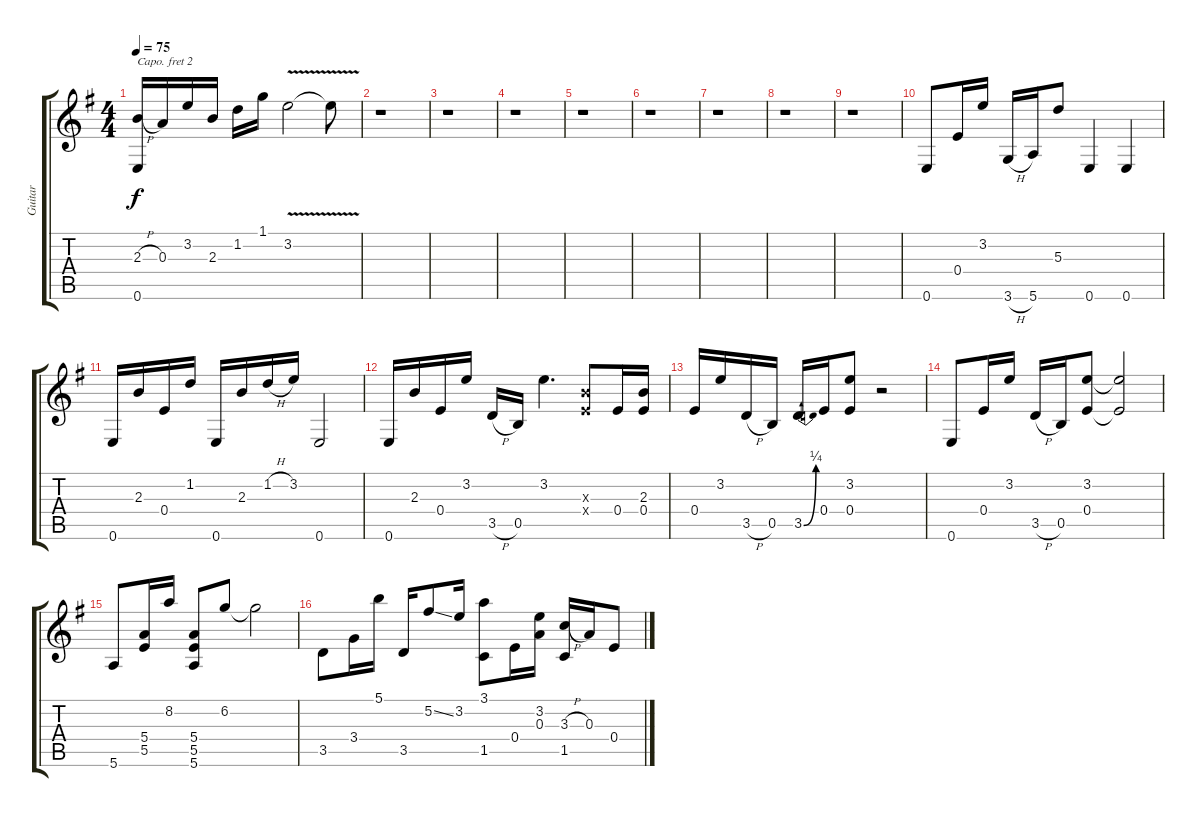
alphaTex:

\track ("Guitar" "Guitar") {instrument acousticguitarnylon}
\staff {score tabs}
\capo 2
\tuning (E4 B3 G3 D3 A2 D2) {hide}
\ts (4 4)
\tempo 75
\clef g2
\ks eminor
(2.3{h} 0.6).16{dy f} 0.3.16 3.2.16 2.3.16 1.2.16 1.1.16 3.2{v}.2 3.2{t}.8 |
r.1 |
r.1 |
r.1 |
r.1 |
r.1 |
r.1 |
r.1 |
r.1 |
0.6.8 0.4.16 3.2.16 3.6{h}.16 5.6.16 5.3.8 0.6.4 0.6.4 |
0.6.16 2.3.16 0.4.16 1.2.16 0.6.16 2.3.16 1.2{h}.16 3.2.16 0.6.2 |
0.6.16 2.3.16 0.4.16 3.2.16 3.5{h}.16 0.5.16 3.2.4{d} (2.3{x} 0.4{x}).8 0.4.16 (2.3 0.4).16 |
0.4.16 3.2.16 3.5{h}.16 0.5.16 3.5{be (bend 0 0 60 1)}.16 0.4.16 (3.2 0.4).8 r.2 |
0.6.8 0.4.16 3.2.16 3.5{h}.16 0.5.16 (3.2 0.4).8 (3.2{t} 0.4{t}).2 |
5.6.8 (5.4 5.5).16 8.2.16 (5.4 5.5 5.6).8 6.2.8 6.2{t}.2 |
3.5.8 3.4.16 5.1.16 3.5.16 5.2{ss}.8 3.2.16 (3.1 1.5).8 0.4.16 (3.2 0.3).16 (3.3{h} 1.5).16 0.3.16 0.4.8
